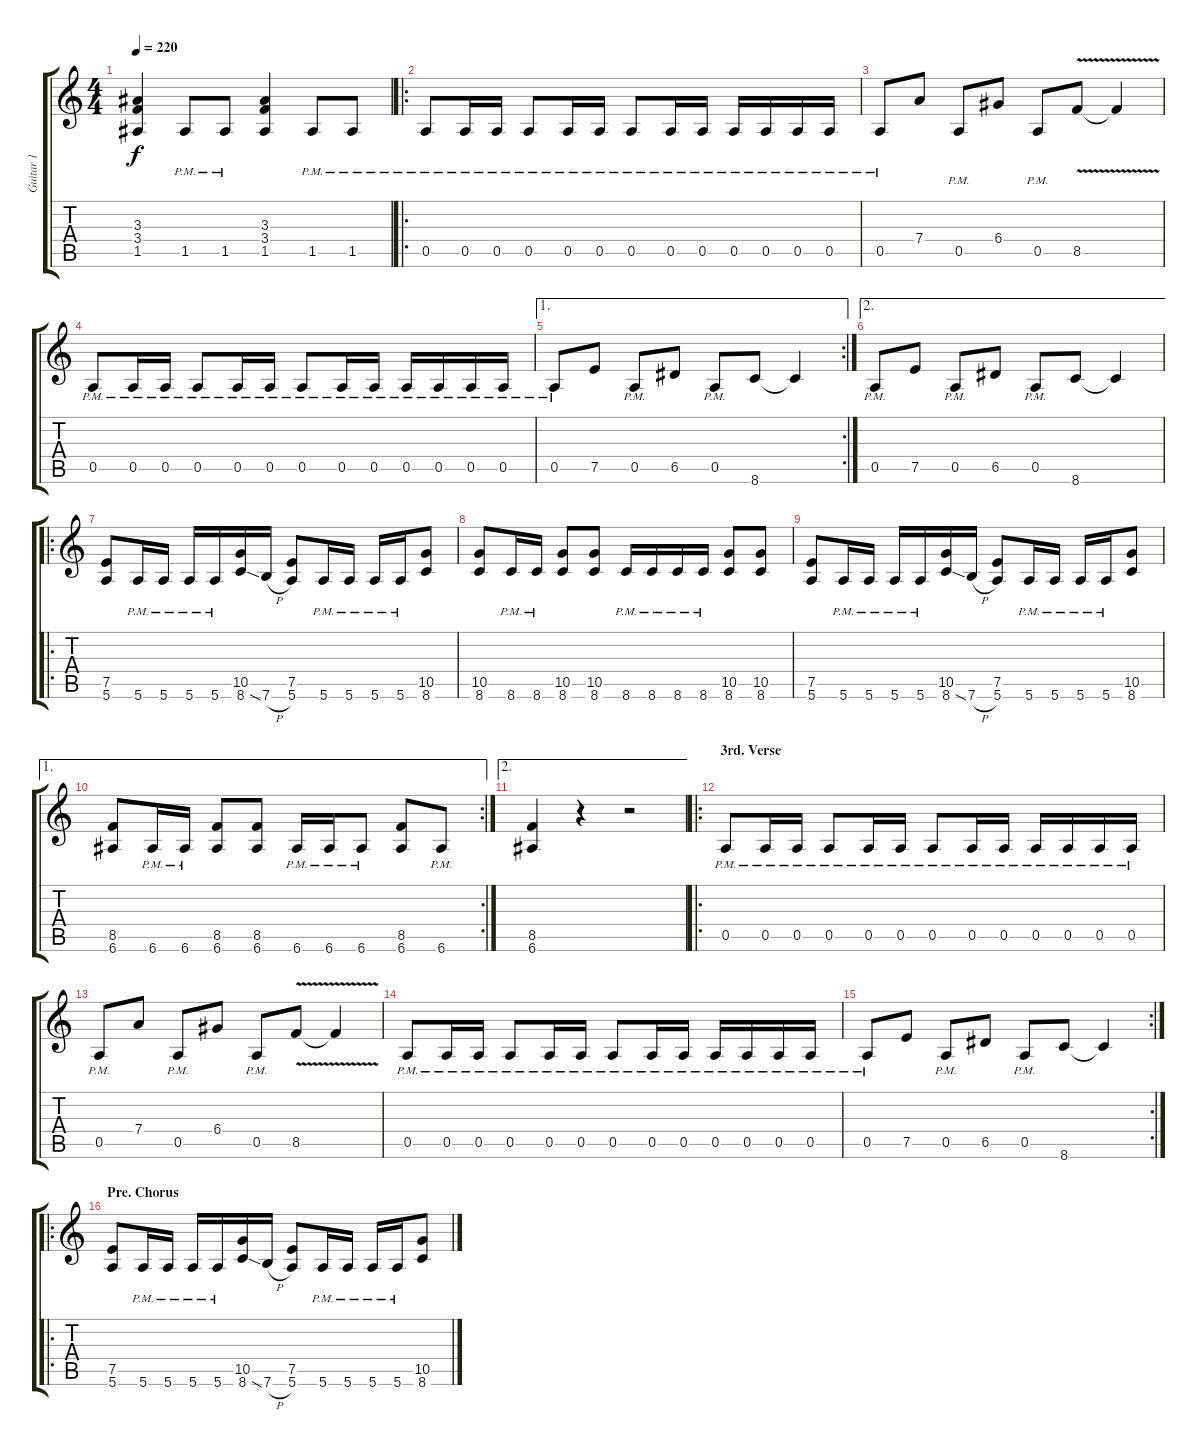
\track ("Guitar 1" "Guitar 1") {instrument distortionguitar}
\staff {score tabs}
\tuning (E4 B3 G3 D3 A2 E2) {hide}
\ts (4 4)
\tempo 220
\clef g2
\ks c
(3.3 3.4 1.5).4{dy f} 1.5{pm}.8 1.5{pm}.8 (3.3 3.4 1.5).4 1.5{pm}.8 1.5{pm}.8 |
\ro
0.5{pm}.8 0.5{pm}.16 0.5{pm}.16 0.5{pm}.8 0.5{pm}.16 0.5{pm}.16 0.5{pm}.8 0.5{pm}.16 0.5{pm}.16 0.5{pm}.16 0.5{pm}.16 0.5{pm}.16 0.5{pm}.16 |
0.5{pm}.8 7.4.8 0.5{pm}.8 6.4.8 0.5{pm}.8 8.5{v}.8 8.5{t}.4 |
0.5{pm}.8 0.5{pm}.16 0.5{pm}.16 0.5{pm}.8 0.5{pm}.16 0.5{pm}.16 0.5{pm}.8 0.5{pm}.16 0.5{pm}.16 0.5{pm}.16 0.5{pm}.16 0.5{pm}.16 0.5{pm}.16 |
\ae 1
\rc 2
0.5{pm}.8 7.5.8 0.5{pm}.8 6.5.8 0.5{pm}.8 8.6.8 8.6{t}.4 |
\ae 2
0.5{pm}.8 7.5.8 0.5{pm}.8 6.5.8 0.5{pm}.8 8.6.8 8.6{t}.4 |
\ro
(7.5 5.6).8 5.6{pm}.16 5.6{pm}.16 5.6{pm}.16 5.6{pm}.16 (10.5 8.6{ss}).16 7.6{h}.16 (7.5 5.6).8 5.6{pm}.16 5.6{pm}.16 5.6{pm}.16 5.6{pm}.16 (10.5 8.6).8 |
(10.5 8.6).8 8.6{pm}.16 8.6{pm}.16 (10.5 8.6).8 (10.5 8.6).8 8.6{pm}.16 8.6{pm}.16 8.6{pm}.16 8.6{pm}.16 (10.5 8.6).8 (10.5 8.6).8 |
(7.5 5.6).8 5.6{pm}.16 5.6{pm}.16 5.6{pm}.16 5.6{pm}.16 (10.5 8.6{ss}).16 7.6{h}.16 (7.5 5.6).8 5.6{pm}.16 5.6{pm}.16 5.6{pm}.16 5.6{pm}.16 (10.5 8.6).8 |
\ae 1
\rc 2
(8.5 6.6).8 6.6{pm}.16 6.6{pm}.16 (8.5 6.6).8 (8.5 6.6).8 6.6{pm}.16 6.6{pm}.16 6.6{pm}.8 (8.5 6.6).8 6.6{pm}.8 |
\ae 2
(8.5 6.6).4 r.4 r.2 |
\ro
\section ("" "3rd. Verse")
0.5{pm}.8 0.5{pm}.16 0.5{pm}.16 0.5{pm}.8 0.5{pm}.16 0.5{pm}.16 0.5{pm}.8 0.5{pm}.16 0.5{pm}.16 0.5{pm}.16 0.5{pm}.16 0.5{pm}.16 0.5{pm}.16 |
0.5{pm}.8 7.4.8 0.5{pm}.8 6.4.8 0.5{pm}.8 8.5{v}.8 8.5{t}.4 |
0.5{pm}.8 0.5{pm}.16 0.5{pm}.16 0.5{pm}.8 0.5{pm}.16 0.5{pm}.16 0.5{pm}.8 0.5{pm}.16 0.5{pm}.16 0.5{pm}.16 0.5{pm}.16 0.5{pm}.16 0.5{pm}.16 |
\rc 2
0.5{pm}.8 7.5.8 0.5{pm}.8 6.5.8 0.5{pm}.8 8.6.8 8.6{t}.4 |
\ro
\section ("" "Pre. Chorus")
(7.5 5.6).8 5.6{pm}.16 5.6{pm}.16 5.6{pm}.16 5.6{pm}.16 (10.5 8.6{ss}).16 7.6{h}.16 (7.5 5.6).8 5.6{pm}.16 5.6{pm}.16 5.6{pm}.16 5.6{pm}.16 (10.5 8.6).8
